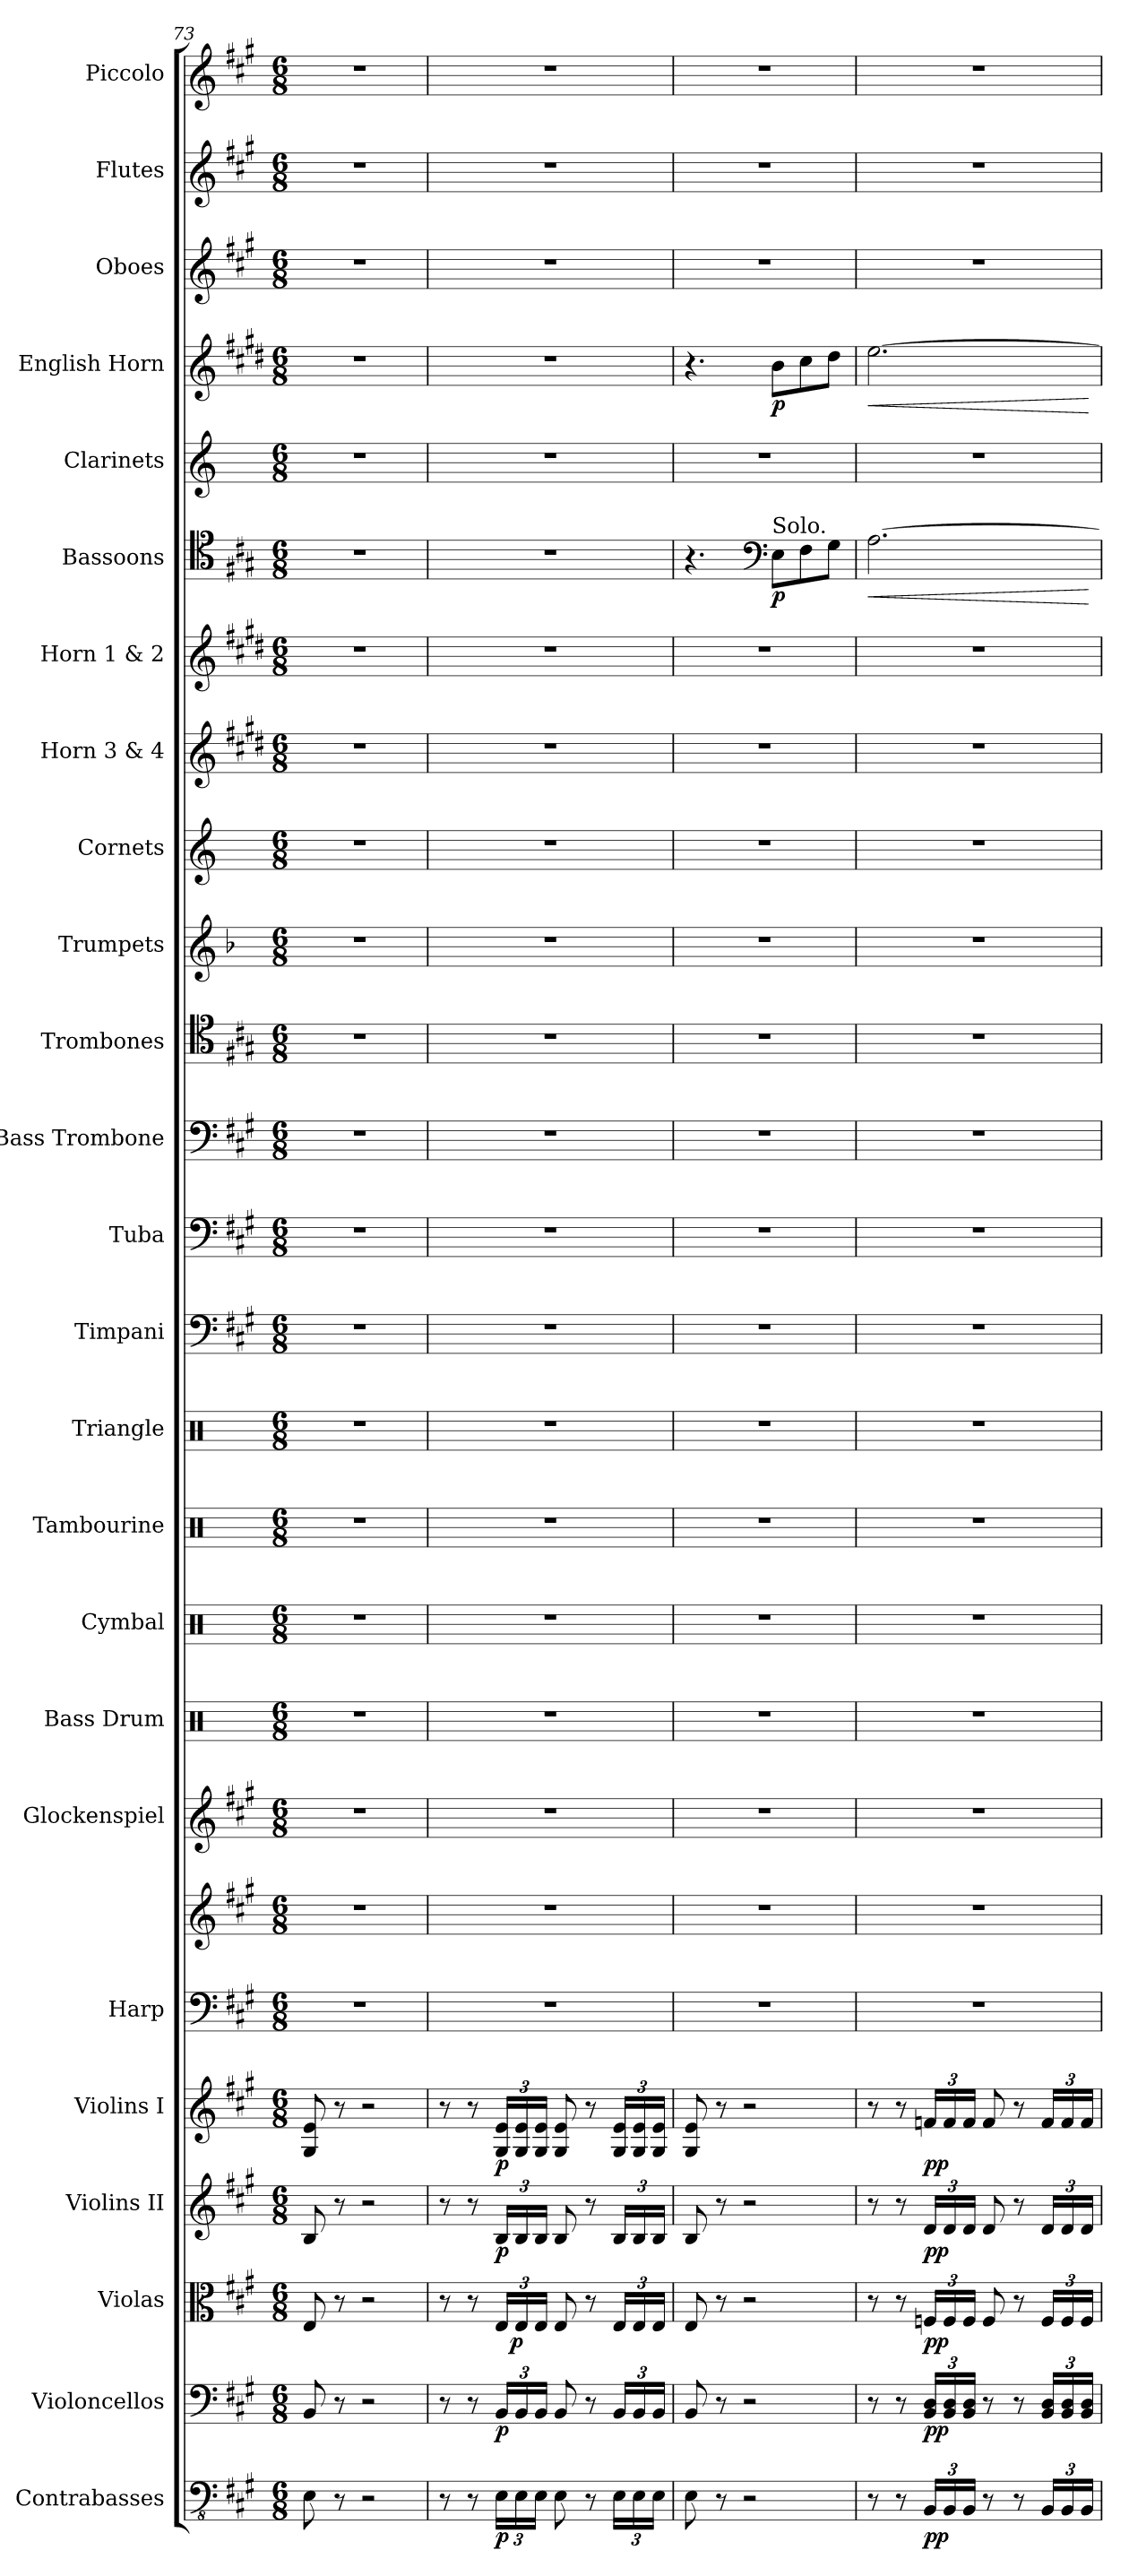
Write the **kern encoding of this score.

**kern	**dynam	**kern	**dynam	**kern	**dynam	**kern	**dynam	**kern	**dynam	**kern	**kern	**kern	**kern	**kern	**kern	**kern	**kern	**kern	**kern	**kern	**kern	**kern	**kern	**kern	**kern	**dynam	**kern	**kern	**dynam	**kern	**kern	**kern
*part25	*part25	*part24	*part24	*part23	*part23	*part22	*part22	*part21	*part21	*part20	*part20	*part19	*part18	*part17	*part16	*part15	*part14	*part13	*part12	*part11	*part10	*part9	*part8	*part7	*part6	*part6	*part5	*part4	*part4	*part3	*part2	*part1
*staff26	*staff26	*staff25	*staff25	*staff24	*staff24	*staff23	*staff23	*staff22	*staff22	*staff21	*staff20	*staff19	*staff18	*staff17	*staff16	*staff15	*staff14	*staff13	*staff12	*staff11	*staff10	*staff9	*staff8	*staff7	*staff6	*staff6	*staff5	*staff4	*staff4	*staff3	*staff2	*staff1
*I"Contrabasses	*	*I"Violoncellos	*	*I"Violas	*	*I"Violins II	*	*I"Violins I	*	*I"Harp	*	*I"Glockenspiel	*I"Bass Drum	*I"Cymbal	*I"Tambourine	*I"Triangle	*I"Timpani	*I"Tuba	*I"Bass Trombone	*I"Trombones	*I"Trumpets	*I"Cornets	*I"Horn 3 &amp; 4	*I"Horn 1 &amp; 2	*I"Bassoons	*	*I"Clarinets	*I"English Horn	*	*I"Oboes	*I"Flutes	*I"Piccolo
*I'Cbs.	*	*I'Vcs.	*	*I'Vlas.	*	*I'Vlns.II	*	*I'Vlns. I	*	*I'Hrp.	*	*I'Glk.	*I'B. Dr.	*I'Cym.	*I'Tamb.	*I'Tria.	*I'Timp.	*I'Tba.	*I'B. Tbn.	*I'Tbn.	*I'Trmpt.	*I'Cornt.	*I'Hn.	*I'Hn.	*I'Bsn.	*	*I'Cl.	*	*	*I'Ob.	*I'Fl.	*I'Picc.
*clefFv4	*	*clefF4	*	*clefC3	*	*clefG2	*	*clefG2	*	*clefF4	*clefG2	*clefG2	*clefX	*clefX	*clefX	*clefX	*clefF4	*clefF4	*clefF4	*clefC4	*clefG2	*clefG2	*clefG2	*clefG2	*clefC4	*	*clefG2	*clefG2	*	*clefG2	*clefG2	*clefG2
*	*	*	*	*	*	*	*	*	*	*	*	*ITrd-14c-24	*	*	*	*	*	*	*	*	*ITrd-2c-4	*ITrd2c3	*ITrd4c7	*ITrd4c7	*	*	*ITrd2c3	*ITrd4c7	*	*	*	*ITrd-7c-12
*k[f#c#g#]	*	*k[f#c#g#]	*	*k[f#c#g#]	*	*k[f#c#g#]	*	*k[f#c#g#]	*	*k[f#c#g#]	*k[f#c#g#]	*k[f#c#g#]	*k[]	*k[]	*k[]	*k[]	*k[f#c#g#]	*k[f#c#g#]	*k[f#c#g#]	*k[f#c#g#]	*k[f#c#g#]	*k[f#c#g#]	*k[f#c#g#]	*k[f#c#g#]	*k[f#c#g#]	*	*k[f#c#g#]	*k[f#c#g#]	*	*k[f#c#g#]	*k[f#c#g#]	*k[f#c#g#]
*M6/8	*	*M6/8	*	*M6/8	*	*M6/8	*	*M6/8	*	*M6/8	*M6/8	*M6/8	*M6/8	*M6/8	*M6/8	*M6/8	*M6/8	*M6/8	*M6/8	*M6/8	*M6/8	*M6/8	*M6/8	*M6/8	*M6/8	*	*M6/8	*M6/8	*	*M6/8	*M6/8	*M6/8
=73	=73	=73	=73	=73	=73	=73	=73	=73	=73	=73	=73	=73	=73	=73	=73	=73	=73	=73	=73	=73	=73	=73	=73	=73	=73	=73	=73	=73	=73	=73	=73	=73
8EE\	.	8BB/	.	8E/	.	8B/	.	8G#/ 8e/	.	2.r	2.r	2.r	2.r	2.r	2.r	2.r	2.r	2.r	2.r	2.r	2.r	2.r	2.r	2.r	2.r	.	2.r	2.r	.	2.r	2.r	2.r
8r	.	8r	.	8r	.	8r	.	8r	.	.	.	.	.	.	.	.	.	.	.	.	.	.	.	.	.	.	.	.	.	.	.	.
2r	.	2r	.	2r	.	2r	.	2r	.	.	.	.	.	.	.	.	.	.	.	.	.	.	.	.	.	.	.	.	.	.	.	.
=74	=74	=74	=74	=74	=74	=74	=74	=74	=74	=74	=74	=74	=74	=74	=74	=74	=74	=74	=74	=74	=74	=74	=74	=74	=74	=74	=74	=74	=74	=74	=74	=74
8r	.	8r	.	8r	.	8r	.	8r	.	2.r	2.r	2.r	2.r	2.r	2.r	2.r	2.r	2.r	2.r	2.r	2.r	2.r	2.r	2.r	2.r	.	2.r	2.r	.	2.r	2.r	2.r
8r	.	8r	.	8r	.	8r	.	8r	.	.	.	.	.	.	.	.	.	.	.	.	.	.	.	.	.	.	.	.	.	.	.	.
*Xbrackettup	*	*Xbrackettup	*	*Xbrackettup	*	*Xbrackettup	*	*Xbrackettup	*	*	*	*	*	*	*	*	*	*	*	*	*	*	*	*	*	*	*	*	*	*	*	*
!	!LO:DY:b	!	!LO:DY:b	!	!	!	!LO:DY:b	!	!LO:DY:b	!	!	!	!	!	!	!	!	!	!	!	!	!	!	!	!	!	!	!	!	!	!	!
24EE\LL	p	24BB/LL	p	24E/LL	.	24B/LL	p	24G#/ 24e/LL	p	.	.	.	.	.	.	.	.	.	.	.	.	.	.	.	.	.	.	.	.	.	.	.
!	!	!	!	!	!LO:DY:b	!	!	!	!	!	!	!	!	!	!	!	!	!	!	!	!	!	!	!	!	!	!	!	!	!	!	!
24EE\	.	24BB/	.	24E/	p	24B/	.	24G#/ 24e/	.	.	.	.	.	.	.	.	.	.	.	.	.	.	.	.	.	.	.	.	.	.	.	.
24EE\JJ	.	24BB/JJ	.	24E/JJ	.	24B/JJ	.	24G#/ 24e/JJ	.	.	.	.	.	.	.	.	.	.	.	.	.	.	.	.	.	.	.	.	.	.	.	.
8EE\	.	8BB/	.	8E/	.	8B/	.	8G#/ 8e/	.	.	.	.	.	.	.	.	.	.	.	.	.	.	.	.	.	.	.	.	.	.	.	.
8r	.	8r	.	8r	.	8r	.	8r	.	.	.	.	.	.	.	.	.	.	.	.	.	.	.	.	.	.	.	.	.	.	.	.
24EE\LL	.	24BB/LL	.	24E/LL	.	24B/LL	.	24G#/ 24e/LL	.	.	.	.	.	.	.	.	.	.	.	.	.	.	.	.	.	.	.	.	.	.	.	.
24EE\	.	24BB/	.	24E/	.	24B/	.	24G#/ 24e/	.	.	.	.	.	.	.	.	.	.	.	.	.	.	.	.	.	.	.	.	.	.	.	.
24EE\JJ	.	24BB/JJ	.	24E/JJ	.	24B/JJ	.	24G#/ 24e/JJ	.	.	.	.	.	.	.	.	.	.	.	.	.	.	.	.	.	.	.	.	.	.	.	.
=75	=75	=75	=75	=75	=75	=75	=75	=75	=75	=75	=75	=75	=75	=75	=75	=75	=75	=75	=75	=75	=75	=75	=75	=75	=75	=75	=75	=75	=75	=75	=75	=75
8EE\	.	8BB/	.	8E/	.	8B/	.	8G#/ 8e/	.	2.r	2.r	2.r	2.r	2.r	2.r	2.r	2.r	2.r	2.r	2.r	2.r	2.r	2.r	2.r	4.r	.	2.r	4.r	.	2.r	2.r	2.r
8r	.	8r	.	8r	.	8r	.	8r	.	.	.	.	.	.	.	.	.	.	.	.	.	.	.	.	.	.	.	.	.	.	.	.
2r	.	2r	.	2r	.	2r	.	2r	.	.	.	.	.	.	.	.	.	.	.	.	.	.	.	.	.	.	.	.	.	.	.	.
*	*	*	*	*	*	*	*	*	*	*	*	*	*	*	*	*	*	*	*	*	*	*	*	*	*clefF4	*	*	*	*	*	*	*
!	!	!	!	!	!	!	!	!	!	!	!	!	!	!	!	!	!	!	!	!	!	!	!	!	!LO:TX:a:t=Solo.	!	!	!	!	!	!	!
!	!	!	!	!	!	!	!	!	!	!	!	!	!	!	!	!	!	!	!	!	!	!	!	!	!	!LO:DY:b	!	!	!LO:DY:b	!	!	!
.	.	.	.	.	.	.	.	.	.	.	.	.	.	.	.	.	.	.	.	.	.	.	.	.	8E\L	p	.	8e\L	p	.	.	.
.	.	.	.	.	.	.	.	.	.	.	.	.	.	.	.	.	.	.	.	.	.	.	.	.	8F#\	.	.	8f#\	.	.	.	.
.	.	.	.	.	.	.	.	.	.	.	.	.	.	.	.	.	.	.	.	.	.	.	.	.	8G#\J	.	.	8g#\J	.	.	.	.
!!LO:PB:g=z
=76	=76	=76	=76	=76	=76	=76	=76	=76	=76	=76	=76	=76	=76	=76	=76	=76	=76	=76	=76	=76	=76	=76	=76	=76	=76	=76	=76	=76	=76	=76	=76	=76
!	!	!	!	!	!	!	!	!	!	!	!	!	!	!	!	!	!	!	!	!	!	!	!	!	!	!LO:HP:b	!	!	!LO:HP:b	!	!	!
8r	.	8r	.	8r	.	8r	.	8r	.	2.r	2.r	2.r	2.r	2.r	2.r	2.r	2.r	2.r	2.r	2.r	2.r	2.r	2.r	2.r	[2.A\	<	2.r	[2.a\	<	2.r	2.r	2.r
8r	.	8r	.	8r	.	8r	.	8r	.	.	.	.	.	.	.	.	.	.	.	.	.	.	.	.	.	.	.	.	.	.	.	.
!	!LO:DY:b	!	!LO:DY:b	!	!LO:DY:b	!	!LO:DY:b	!	!LO:DY:b	!	!	!	!	!	!	!	!	!	!	!	!	!	!	!	!	!	!	!	!	!	!	!
24BBB/LL	pp	24BB/ 24D/LL	pp	24Fn/LL	pp	24d/LL	pp	24fn/LL	pp	.	.	.	.	.	.	.	.	.	.	.	.	.	.	.	.	.	.	.	.	.	.	.
24BBB/	.	24BB/ 24D/	.	24F/	.	24d/	.	24f/	.	.	.	.	.	.	.	.	.	.	.	.	.	.	.	.	.	.	.	.	.	.	.	.
24BBB/JJ	.	24BB/ 24D/JJ	.	24F/JJ	.	24d/JJ	.	24f/JJ	.	.	.	.	.	.	.	.	.	.	.	.	.	.	.	.	.	.	.	.	.	.	.	.
8r	.	8r	.	8F/	.	8d/	.	8f/	.	.	.	.	.	.	.	.	.	.	.	.	.	.	.	.	.	.	.	.	.	.	.	.
8r	.	8r	.	8r	.	8r	.	8r	.	.	.	.	.	.	.	.	.	.	.	.	.	.	.	.	.	.	.	.	.	.	.	.
24BBB/LL	.	24BB/ 24D/LL	.	24F/LL	.	24d/LL	.	24f/LL	.	.	.	.	.	.	.	.	.	.	.	.	.	.	.	.	.	.	.	.	.	.	.	.
24BBB/	.	24BB/ 24D/	.	24F/	.	24d/	.	24f/	.	.	.	.	.	.	.	.	.	.	.	.	.	.	.	.	.	.	.	.	.	.	.	.
24BBB/JJ	.	24BB/ 24D/JJ	.	24F/JJ	.	24d/JJ	.	24f/JJ	.	.	.	.	.	.	.	.	.	.	.	.	.	.	.	.	.	.	.	.	.	.	.	.
.	.	.	.	.	.	.	.	.	.	.	.	.	.	.	.	.	.	.	.	.	.	.	.	.	.	[	.	.	[	.	.	.
=	=	=	=	=	=	=	=	=	=	=	=	=	=	=	=	=	=	=	=	=	=	=	=	=	=	=	=	=	=	=	=	=
*-	*-	*-	*-	*-	*-	*-	*-	*-	*-	*-	*-	*-	*-	*-	*-	*-	*-	*-	*-	*-	*-	*-	*-	*-	*-	*-	*-	*-	*-	*-	*-	*-
